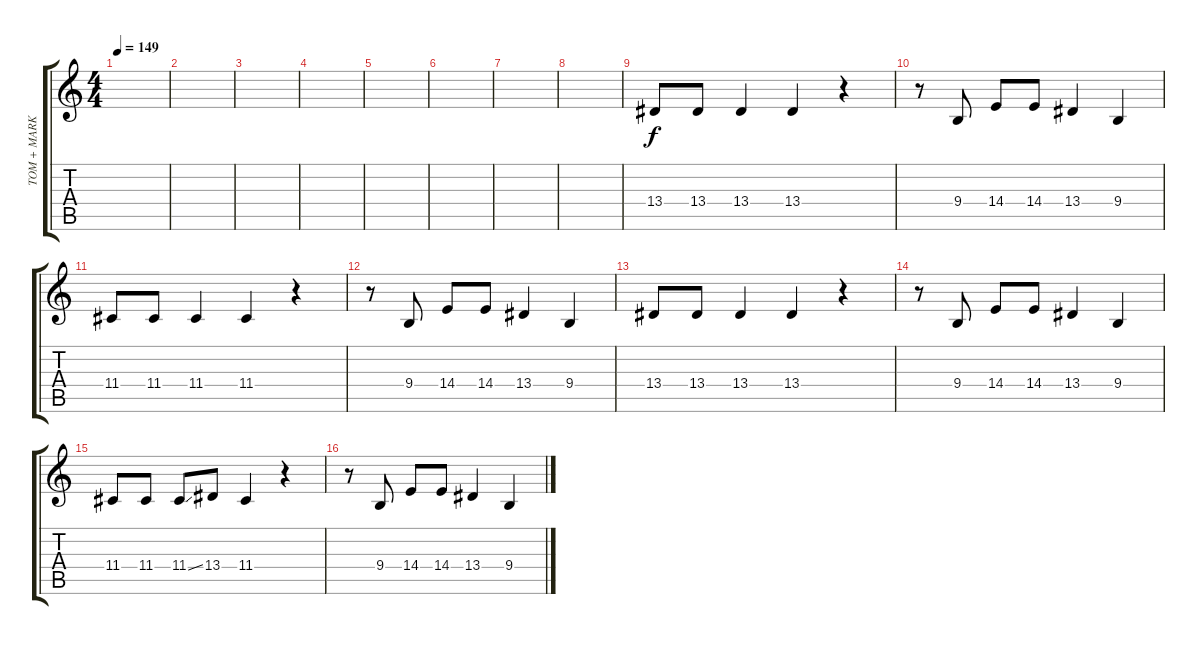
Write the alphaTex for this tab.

\track ("TOM + MARK VOICES" "TOM + MARK") {instrument tenorsax}
\staff {score tabs}
\tuning (E4 B3 G3 D3 A2 E2) {hide}
\ts (4 4)
\tempo 149
\clef g2
\ks c
|
|
|
|
|
|
|
|
13.4.8 13.4.8 13.4.4 13.4.4 r.4 |
r.8 9.4.8 14.4.8 14.4.8 13.4.4 9.4.4 |
11.4.8 11.4.8 11.4.4 11.4.4 r.4 |
r.8 9.4.8 14.4.8 14.4.8 13.4.4 9.4.4 |
13.4.8 13.4.8 13.4.4 13.4.4 r.4 |
r.8 9.4.8 14.4.8 14.4.8 13.4.4 9.4.4 |
11.4.8 11.4.8 11.4{ss}.8 13.4.8 11.4.4 r.4 |
r.8 9.4.8 14.4.8 14.4.8 13.4.4 9.4.4
